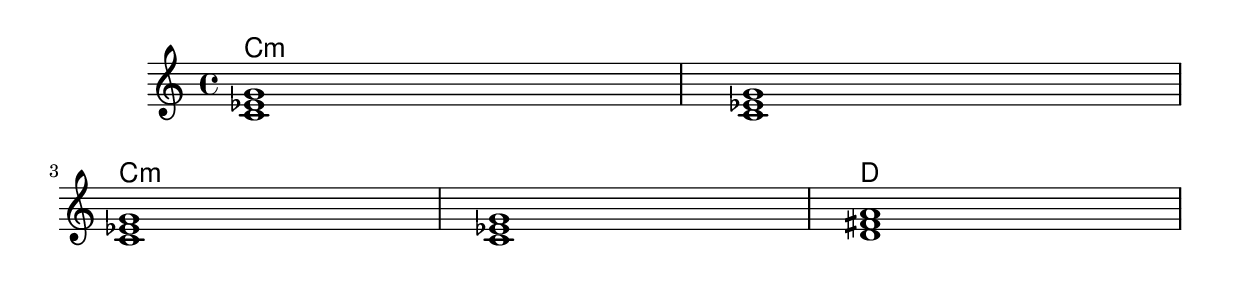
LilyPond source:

%% Do not edit this file; it is auto-generated from LSR http://lsr.dsi.unimi.it
%% This file is in the public domain.
\version "2.12.3"

\header {
  lsrtags = "chords"

  texidoces = "
Se pueden imprimir los acordes exclusivamente al comienzo de las
líneas y cuando cambia el acorde.

"
  doctitlees = "Imprimir los acordes cuando se produce un cambio"

  texidoc = "
Chord names can be displayed only at the start of lines and when the
chord changes.

"
  doctitle = "Showing chords at changes"
} % begin verbatim

harmonies = \chordmode {
  c1:m c:m \break c:m c:m d
}
<<
  \new ChordNames {
    \set chordChanges = ##t
    \harmonies
  }
  \new Staff {
    \relative c' { \harmonies }
  }
>>

